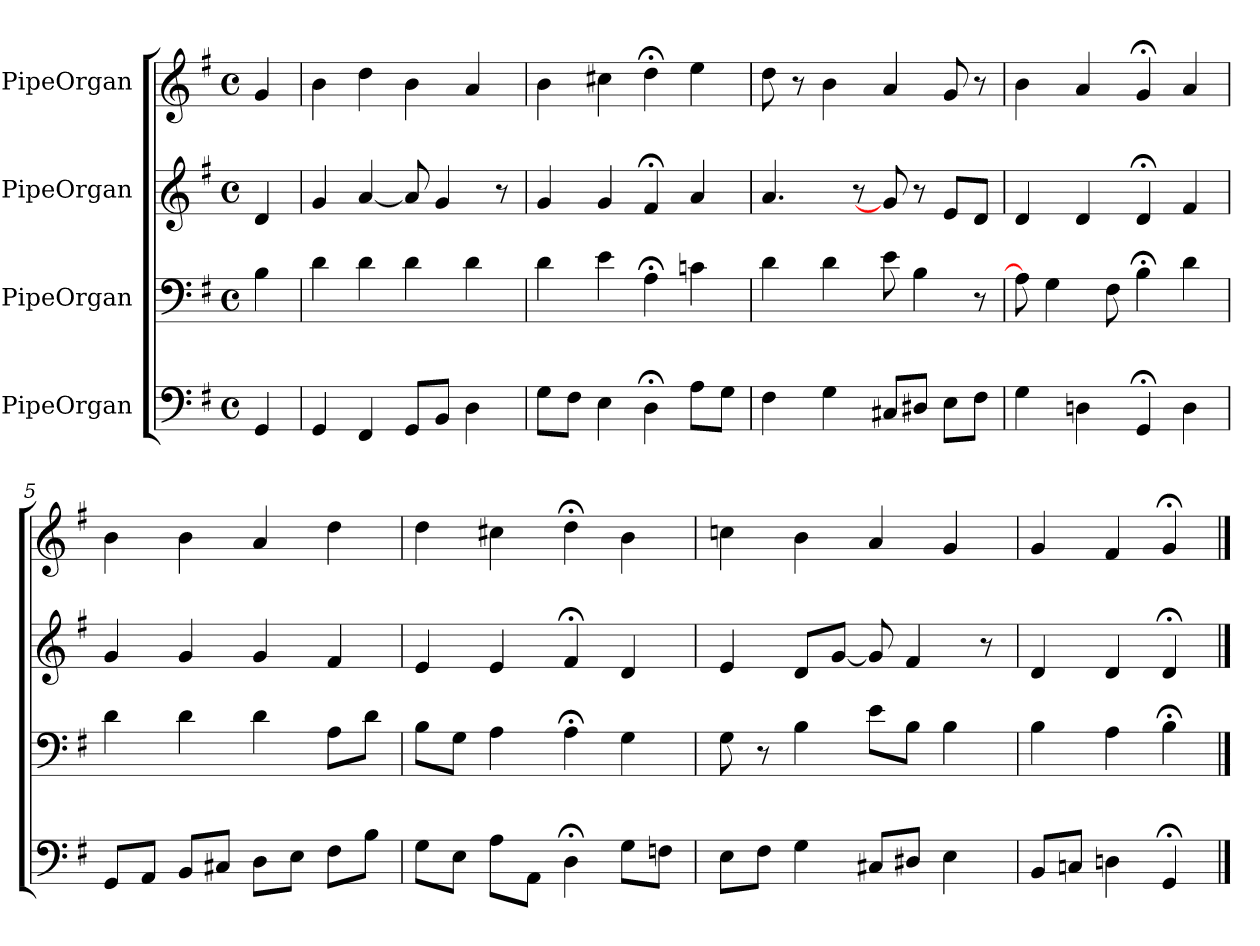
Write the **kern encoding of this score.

**kern	**kern	**kern	**kern
*part4	*part3	*part2	*part1
*staff4	*staff3	*staff2	*staff1
*I"PipeOrgan	*I"PipeOrgan	*I"PipeOrgan	*I"PipeOrgan
*clefF4	*clefF4	*clefG2	*clefG2
*k[f#]	*k[f#]	*k[f#]	*k[f#]
*G:	*G:	*G:	*G:
*M4/4	*M4/4	*M4/4	*M4/4
*met(c)	*met(c)	*met(c)	*met(c)
*MM60	*MM60	*MM60	*MM60
=	=	=	=
4GG	4B	4d	4g
=1	=1	=1	=1
4GG	4d	4g	4b
4FF#	4d	[4a	4dd
8GG/L	4d	8a]	4b
8BB/J	.	4g	.
4D	4d	.	4a
.	.	8r	.
=2	=2	=2	=2
8G\L	4d	4g	4b
8F#\J	.	.	.
4E	4e	4g	4cc#X
4D;<	4A;<	4f#;<	4dd;<
8A\L	4cn	4a	4ee
8G\J	.	.	.
=3	=3	=3	=3
4F#	4d	4.a	8dd
.	.	.	8r
4G	4d	.	4b
.	.	8r	.
8C#X/L	8e	8g]	4a
8D#X/J	4B	8r	.
8E\L	.	8e/L	8g
8F#\J	8r	8d/J	8r
=4	=4	=4	=4
4G	8A]	4d	4b
.	4G	.	.
4Dn	.	4d	4a
.	8F#	.	.
4GG;<	4B;<	4d;<	4g;<
4D	4d	4f#	4a
=5	=5	=5	=5
8GG/L	4d	4g	4b
8AA/J	.	.	.
8BB/L	4d	4g	4b
8C#X/J	.	.	.
8D\L	4d	4g	4a
8E\J	.	.	.
8F#\L	8A\L	4f#	4dd
8B\J	8d\J	.	.
=6	=6	=6	=6
8G\L	8B\L	4e	4dd
8E\J	8G\J	.	.
8A\L	4A	4e	4cc#X
8AA\J	.	.	.
4D;<	4A;<	4f#;<	4dd;<
8G\L	4G	4d	4b
8Fn\J	.	.	.
=7	=7	=7	=7
8E\L	8G	4e	4ccn
8F#\J	8r	.	.
4G	4B	8d/L	4b
.	.	[8g/J	.
8C#X/L	8e\L	8g]	4a
8D#X/J	8B\J	4f#	.
4E	4B	.	4g
.	.	8r	.
=8	=8	=8	=8
8BB/L	4B	4d	4g
8Cn/J	.	.	.
4Dn	4A	4d	4f#
4GG;<	4B;<	4d;<	4g;<
==	==	==	==
*-	*-	*-	*-
